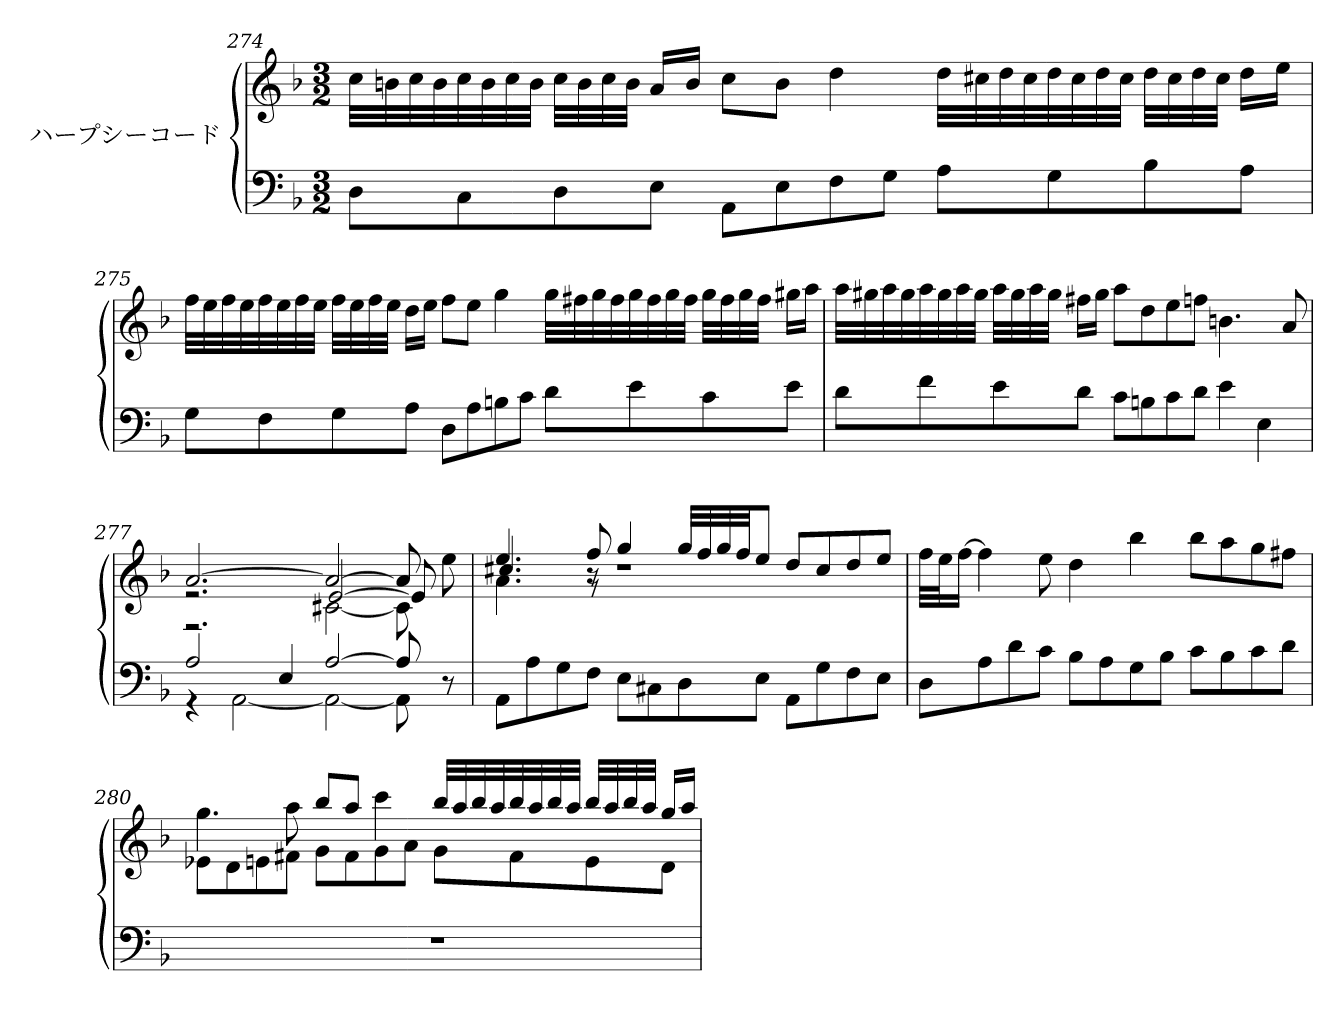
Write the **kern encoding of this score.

**kern	**kern
*part1	*part1
*staff2	*staff1
*I"ハープシーコード	*
!!LO:LB:g=z
*clefF4	*clefG2
*k[b-]	*k[b-]
*M3/2	*M3/2
=274	=274
8D\L	32cc\LLL
.	32bn\
.	32cc\
.	32b\
8C\	32cc\
.	32b\
.	32cc\
.	32b\JJJ
8D\	32cc\LLL
.	32b\
.	32cc\
.	32b\JJJ
8E\J	16a/LL
.	16b/JJ
8AA\L	8cc\L
8E\	8b\J
8F\	4dd\
8G\J	.
8A\L	32dd\LLL
.	32cc#X\
.	32dd\
.	32cc#\
8G\	32dd\
.	32cc#\
.	32dd\
.	32cc#\JJJ
8B-\	32dd\LLL
.	32cc#\
.	32dd\
.	32cc#\JJJ
8A\J	16dd\LL
.	16ee\JJ
!!LO:LB:g=z
=275	=275
8G\L	32ff\LLL
.	32ee\
.	32ff\
.	32ee\
8F\	32ff\
.	32ee\
.	32ff\
.	32ee\JJJ
8G\	32ff\LLL
.	32ee\
.	32ff\
.	32ee\JJJ
8A\J	16dd\LL
.	16ee\JJ
8D\L	8ff\L
8A\	8ee\J
8Bn\	4gg\
8c\J	.
8d\L	32gg\LLL
.	32ff#X\
.	32gg\
.	32ff#\
8e\	32gg\
.	32ff#\
.	32gg\
.	32ff#\JJJ
8c\	32gg\LLL
.	32ff#\
.	32gg\
.	32ff#\JJJ
8e\J	16gg#X\LL
.	16aa\JJ
!!LO:LB:g=z
=276	=276
8d\L	32aa\LLL
.	32gg#X\
.	32aa\
.	32gg#\
8f\	32aa\
.	32gg#\
.	32aa\
.	32gg#\JJJ
8e\	32aa\LLL
.	32gg#\
.	32aa\
.	32gg#\JJJ
8d\J	16ff#X\LL
.	16gg#\JJ
8c\L	8aa\L
8Bn\	8dd\
8c\	8ee\
8d\J	8ffn\J
4e\	4.bn\
4E\	.
.	8a/
=277	=277
*^	*^
*	*	*	*^
2A/	4r	[2.a/	2.re	2.rF
.	[2AA\	.	.	.
4E/	.	.	.	.
[2A/	2AA\_	2a/_	[2c#X\	[2e/
8A/]	8AA\]	8a/]	8c#\]	8e/]
8r	8ryy	8ee\	8ryy	8ryy
*v	*v	*	*	*
!!LO:PB:g=z	!!	!!
=278	=278	=278	=278
8AA\L	4.ee/	4.a\	4.cc#X/
8A\	.	.	.
8G\	.	.	.
8F\J	8ff/	8rg	8r
8E\L	4gg/	1r	1r
8C#X\	.	.	.
8D\	32gg/LLL	.	.
.	32ff/	.	.
.	32gg/	.	.
.	32ff/JJ	.	.
8E\J	8ee/J	.	.
8AA\L	8dd/L	.	.
8G\	8cc#/	.	.
8F\	8dd/	.	.
8E\J	8ee/J	.	.
*	*v	*v	*v
=279	=279
8D\L	32ff\LLL
.	32ee\J
.	[16ff\JJ
8A\	4ff\]
8d\	.
8c\J	8ee\
8B-\L	4dd\
8A\	.
8G\	4bb-\
8B-\J	.
8c\L	8bb-\L
8B-\	8aa\
8c\	8gg\
8d\J	8ff#X\J
!!LO:LB:g=z
=280	=280
*	*^
1.r	4.gg\	8e-X\L
.	.	8d\
.	.	8en\
.	8aa\	8f#X\J
.	8bb-/L	8g\L
.	8aa/J	8f#\
.	4ccc\	8g\
.	.	8a\J
.	32bb-/LLL	8g\L
.	32aa/	.
.	32bb-/	.
.	32aa/	.
.	32bb-/	8f#\
.	32aa/	.
.	32bb-/	.
.	32aa/JJJ	.
.	32bb-/LLL	8e\
.	32aa/	.
.	32bb-/	.
.	32aa/JJJ	.
.	16gg/LL	8d\J
.	16aa/JJ	.
*	*v	*v
=	=
*-	*-
